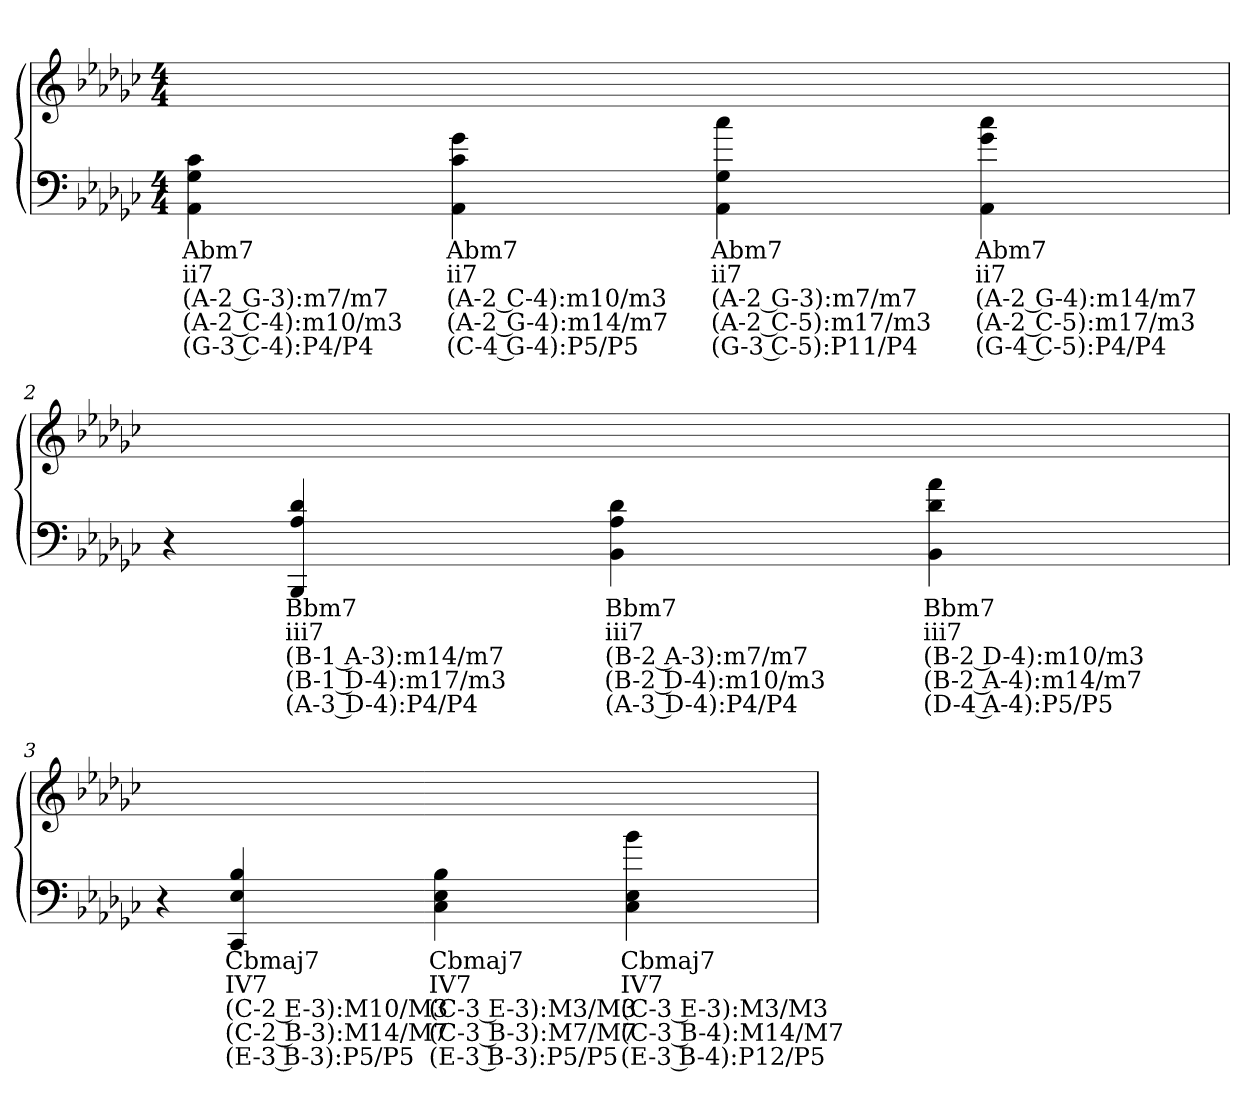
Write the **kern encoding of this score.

**kern	**text	**text	**text	**text	**text	**kern
*part2	*part2	*part2	*part2	*part2	*part2	*part1
*staff2	*staff2	*staff2	*staff2	*staff2	*staff2	*staff1
*clefF4	*	*	*	*	*	*clefG2
*k[b-e-a-d-g-c-]	*	*	*	*	*	*k[b-e-a-d-g-c-]
*G-:	*	*	*	*	*	*G-:
*M4/4	*	*	*	*	*	*M4/4
*MM60	*	*	*	*	*	*MM60
=1	=1	=1	=1	=1	=1	=1
4AA- 4G- 4c-	Abm7	ii7	(A-2 G-3):m7/m7	(A-2 C-4):m10/m3	(G-3 C-4):P4/P4	1ryy
4AA- 4c- 4g-	Abm7	ii7	(A-2 C-4):m10/m3	(A-2 G-4):m14/m7	(C-4 G-4):P5/P5	.
4AA- 4G- 4cc-	Abm7	ii7	(A-2 G-3):m7/m7	(A-2 C-5):m17/m3	(G-3 C-5):P11/P4	.
4AA- 4g- 4cc-	Abm7	ii7	(A-2 G-4):m14/m7	(A-2 C-5):m17/m3	(G-4 C-5):P4/P4	.
=2	=2	=2	=2	=2	=2	=2
4r	.	.	.	.	.	1ryy
4BBB- 4A- 4d-	Bbm7	iii7	(B-1 A-3):m14/m7	(B-1 D-4):m17/m3	(A-3 D-4):P4/P4	.
4BB- 4A- 4d-	Bbm7	iii7	(B-2 A-3):m7/m7	(B-2 D-4):m10/m3	(A-3 D-4):P4/P4	.
4BB- 4d- 4a-	Bbm7	iii7	(B-2 D-4):m10/m3	(B-2 A-4):m14/m7	(D-4 A-4):P5/P5	.
=3	=3	=3	=3	=3	=3	=3
4r	.	.	.	.	.	1ryy
4CC- 4E- 4B-	Cbmaj7	IV7	(C-2 E-3):M10/M3	(C-2 B-3):M14/M7	(E-3 B-3):P5/P5	.
4C- 4E- 4B-	Cbmaj7	IV7	(C-3 E-3):M3/M3	(C-3 B-3):M7/M7	(E-3 B-3):P5/P5	.
4C- 4E- 4b-	Cbmaj7	IV7	(C-3 E-3):M3/M3	(C-3 B-4):M14/M7	(E-3 B-4):P12/P5	.
=	=	=	=	=	=	=
*-	*-	*-	*-	*-	*-	*-
